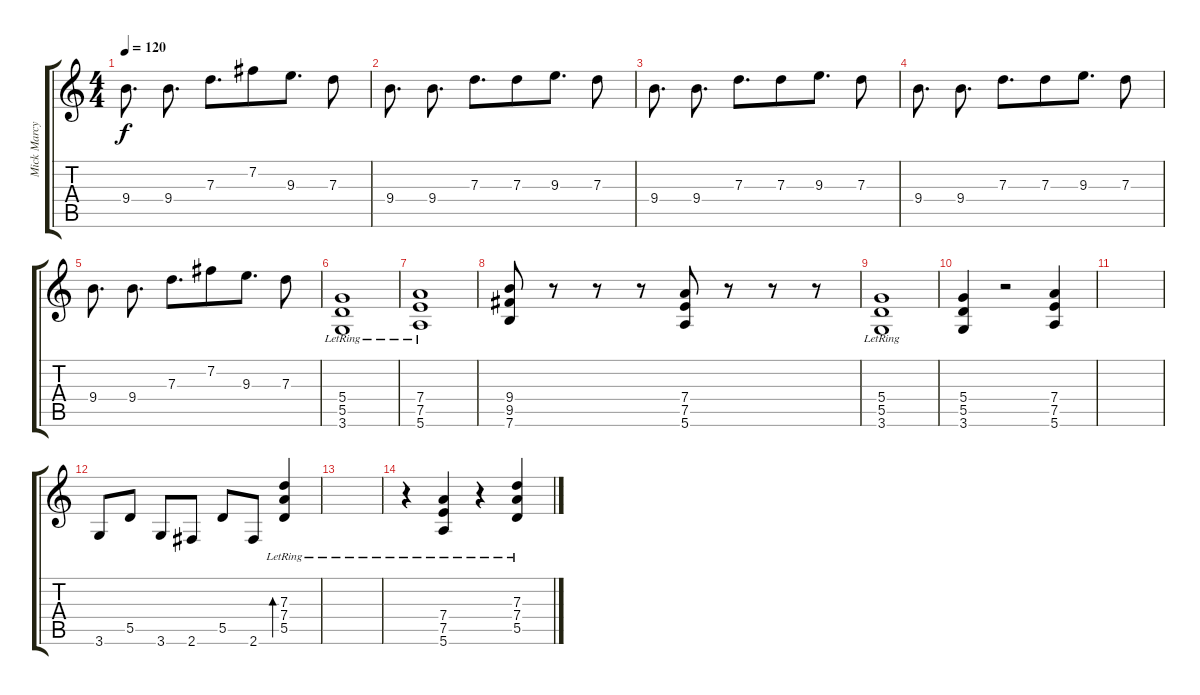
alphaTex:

\track ("Mick Marcy" "Mick Marcy") {instrument distortionguitar}
\staff {score tabs}
\tuning (E4 B3 G3 D3 A2 E2) {hide}
\ts (4 4)
\tempo 120
\clef g2
\ks c
9.4.8{d dy f beam split} 9.4.8{d} 7.3.8{d beam merge} 7.2.8 9.3.8{d} 7.3.8 |
9.4.8{d beam split} 9.4.8{d} 7.3.8{d beam merge} 7.3.8 9.3.8{d} 7.3.8 |
9.4.8{d beam split} 9.4.8{d} 7.3.8{d beam merge} 7.3.8 9.3.8{d} 7.3.8 |
9.4.8{d beam split} 9.4.8{d} 7.3.8{d beam merge} 7.3.8 9.3.8{d} 7.3.8 |
9.4.8{d beam split} 9.4.8{d} 7.3.8{d beam merge} 7.2.8 9.3.8{d} 7.3.8 |
(5.4{lr} 5.5{lr} 3.6{lr}).1 |
(7.4{lr} 7.5{lr} 5.6{lr}).1 |
(9.4 9.5 7.6).8 r.8 r.8 r.8 (7.4 7.5 5.6).8 r.8 r.8 r.8 |
(5.4{lr} 5.5{lr} 3.6{lr}).1 |
(5.4 5.5 3.6).4 r.2 (7.4 7.5 5.6).4 |
|
3.6.8 5.5.8 3.6.8 2.6.8 5.5.8 2.6.8 (7.3{lr} 7.4{lr} 5.5{lr}).4{bd 60} |
|
r.4 (7.4{lr} 7.5{lr} 5.6{lr}).4 r.4 (7.3{lr} 7.4{lr} 5.5{lr}).4
